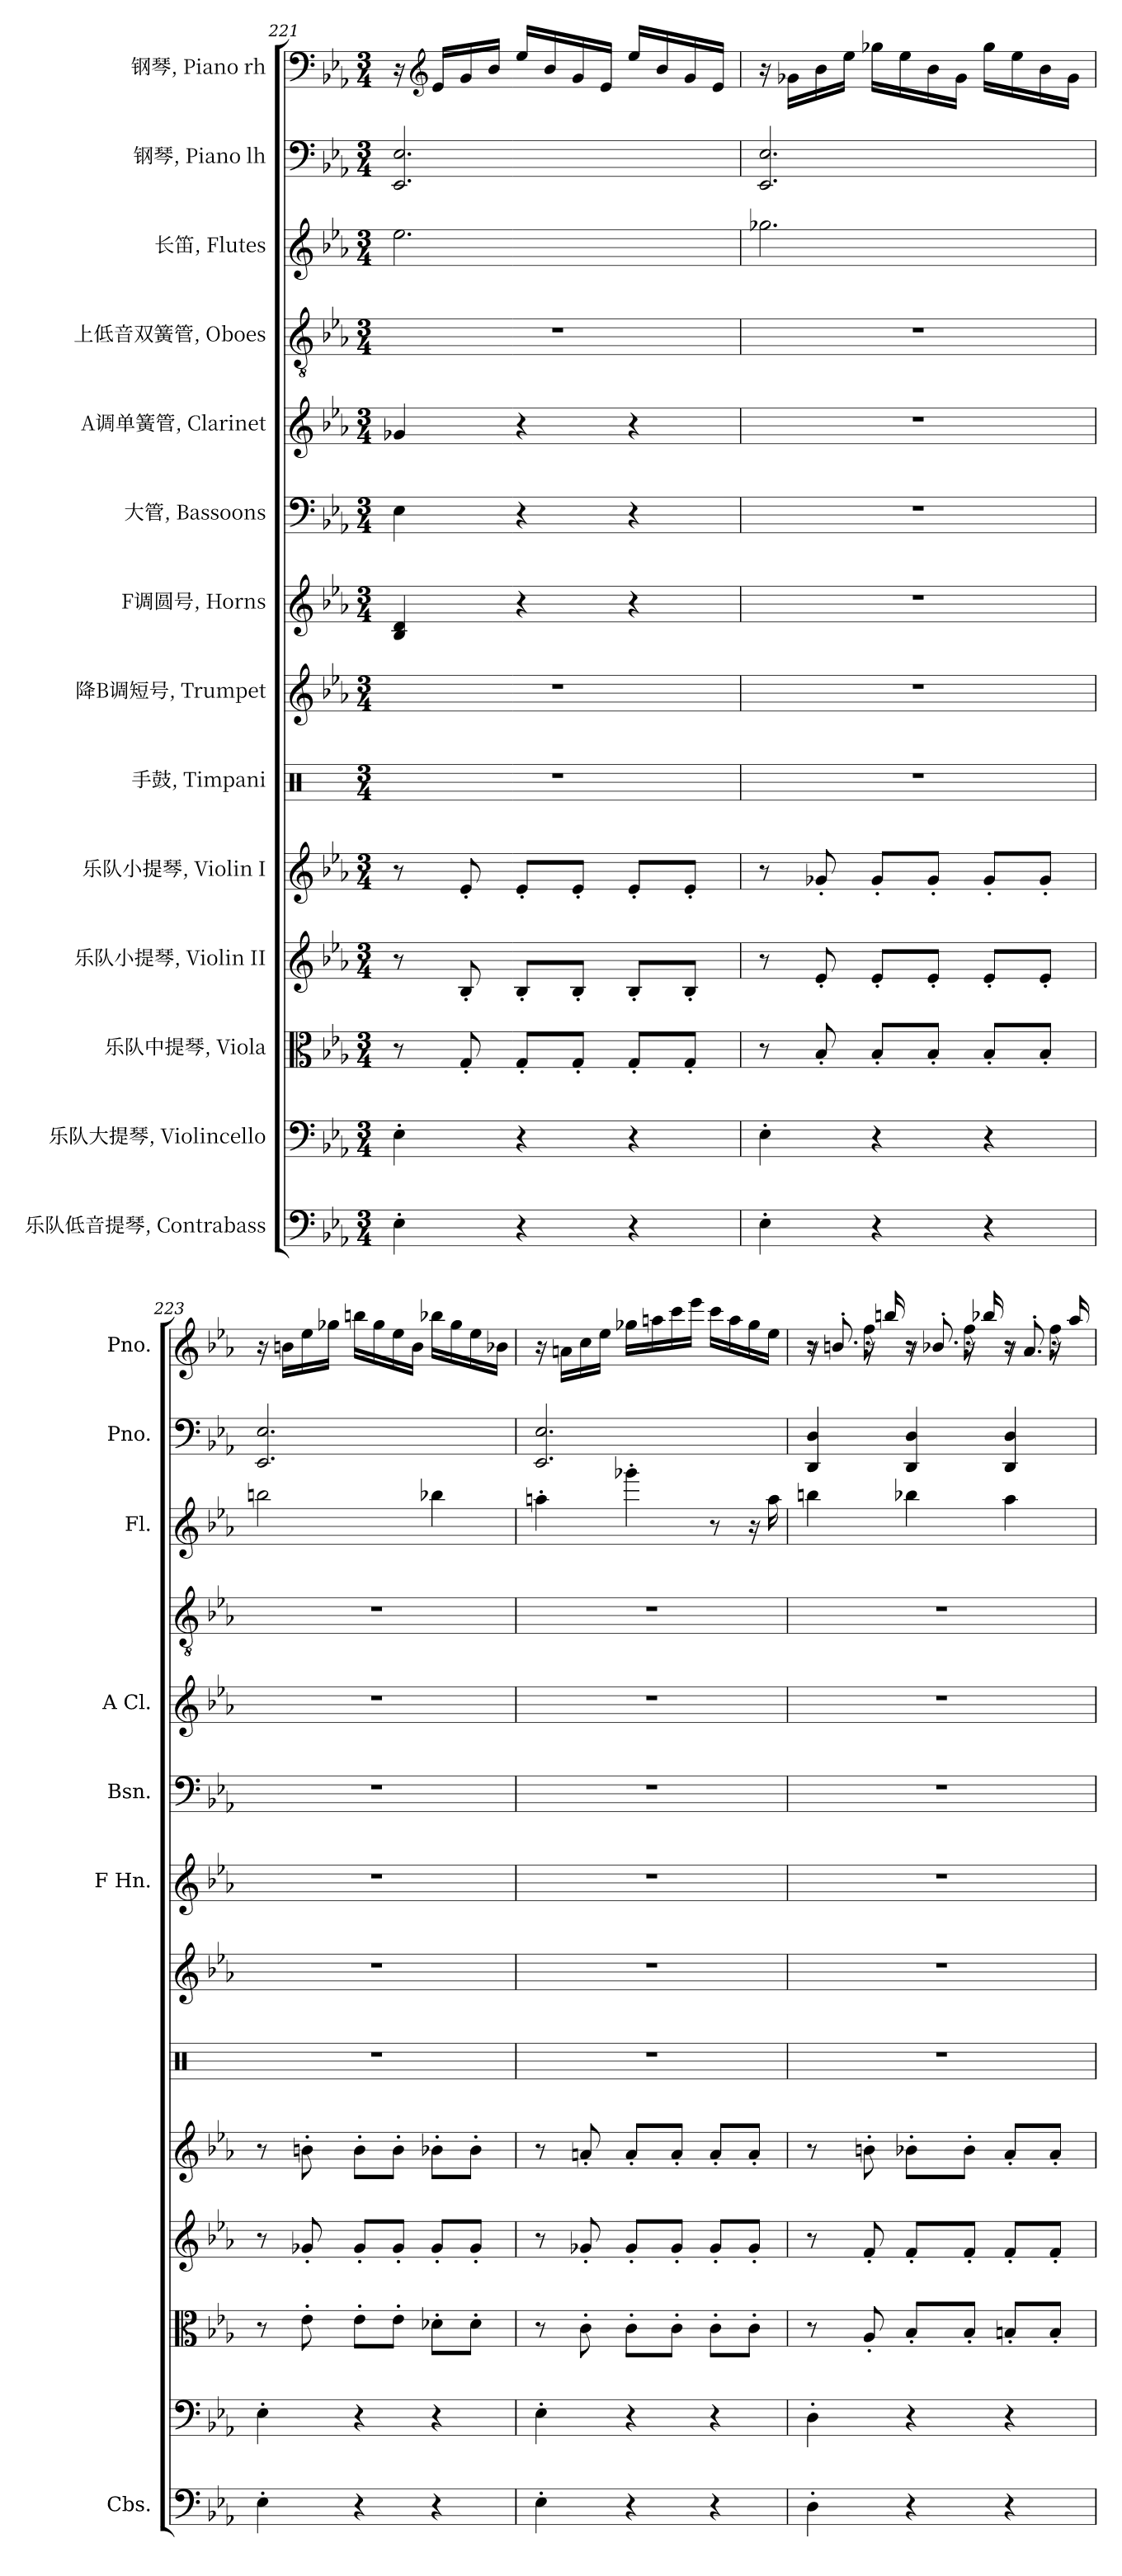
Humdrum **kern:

**kern	**kern	**kern	**kern	**kern	**kern	**kern	**kern	**kern	**kern	**kern	**kern	**kern	**kern
*part14	*part13	*part12	*part11	*part10	*part9	*part8	*part7	*part6	*part5	*part4	*part3	*part2	*part1
*staff14	*staff13	*staff12	*staff11	*staff10	*staff9	*staff8	*staff7	*staff6	*staff5	*staff4	*staff3	*staff2	*staff1
*I"乐队低音提琴, Contrabass	*I"乐队大提琴, Violincello	*I"乐队中提琴, Viola	*I"乐队小提琴, Violin II	*I"乐队小提琴, Violin I	*I"手鼓, Timpani	*I"降B调短号, Trumpet	*I"F调圆号, Horns	*I"大管, Bassoons	*I"A调单簧管, Clarinet	*I"上低音双簧管, Oboes	*I"长笛, Flutes	*I"钢琴, Piano lh	*I"钢琴, Piano rh
*I'Cbs.	*	*	*	*	*	*	*I'F Hn.	*I'Bsn.	*I'A Cl.	*	*I'Fl.	*I'Pno.	*I'Pno.
*clefF4	*clefF4	*clefC3	*clefG2	*clefG2	*clefX	*clefG2	*clefG2	*clefF4	*clefG2	*clefGv2	*clefG2	*clefF4	*clefF4
*ITrd7c12	*	*	*	*	*	*ITrd1c2	*ITrd4c7	*	*ITrd2c3	*	*	*	*
*k[b-e-a-]	*k[b-e-a-]	*k[b-e-a-]	*k[b-e-a-]	*k[b-e-a-]	*k[]	*k[b-e-a-d-g-]	*k[b-e-a-d-]	*k[b-e-a-]	*k[]	*k[b-e-a-]	*k[b-e-a-]	*k[b-e-a-]	*k[b-e-a-]
*M3/4	*M3/4	*M3/4	*M3/4	*M3/4	*M3/4	*M3/4	*M3/4	*M3/4	*M3/4	*M3/4	*M3/4	*M3/4	*M3/4
=221	=221	=221	=221	=221	=221	=221	=221	=221	=221	=221	=221	=221	=221
4EE-'\	4E-'\	8r	8r	8r	2.r	2.r	4E-/ 4G/	4E-\	4e-X/	2.r	2.ee-\	2.EE-/ 2.E-/	16r
*	*	*	*	*	*	*	*	*	*	*	*	*	*clefG2
.	.	.	.	.	.	.	.	.	.	.	.	.	16e-/LL
.	.	8G'/	8B-'/	8e-'/	.	.	.	.	.	.	.	.	16g/
.	.	.	.	.	.	.	.	.	.	.	.	.	16b-/JJ
4r	4r	8G'/L	8B-'/L	8e-'/L	.	.	4r	4r	4r	.	.	.	16ee-/LL
.	.	.	.	.	.	.	.	.	.	.	.	.	16b-/
.	.	8G'/J	8B-'/J	8e-'/J	.	.	.	.	.	.	.	.	16g/
.	.	.	.	.	.	.	.	.	.	.	.	.	16e-/JJ
4r	4r	8G'/L	8B-'/L	8e-'/L	.	.	4r	4r	4r	.	.	.	16ee-/LL
.	.	.	.	.	.	.	.	.	.	.	.	.	16b-/
.	.	8G'/J	8B-'/J	8e-'/J	.	.	.	.	.	.	.	.	16g/
.	.	.	.	.	.	.	.	.	.	.	.	.	16e-/JJ
!!LO:PB:g=z
=222	=222	=222	=222	=222	=222	=222	=222	=222	=222	=222	=222	=222	=222
4EE-'\	4E-'\	8r	8r	8r	2.r	2.r	2.r	2.r	2.r	2.r	2.gg-X\	2.EE-/ 2.E-/	16r
.	.	.	.	.	.	.	.	.	.	.	.	.	16g-X\LL
.	.	8B-'/	8e-'/	8g-X'/	.	.	.	.	.	.	.	.	16b-\
.	.	.	.	.	.	.	.	.	.	.	.	.	16ee-\JJ
4r	4r	8B-'/L	8e-'/L	8g-'/L	.	.	.	.	.	.	.	.	16gg-X\LL
.	.	.	.	.	.	.	.	.	.	.	.	.	16ee-\
.	.	8B-'/J	8e-'/J	8g-'/J	.	.	.	.	.	.	.	.	16b-\
.	.	.	.	.	.	.	.	.	.	.	.	.	16g-\JJ
4r	4r	8B-'/L	8e-'/L	8g-'/L	.	.	.	.	.	.	.	.	16gg-\LL
.	.	.	.	.	.	.	.	.	.	.	.	.	16ee-\
.	.	8B-'/J	8e-'/J	8g-'/J	.	.	.	.	.	.	.	.	16b-\
.	.	.	.	.	.	.	.	.	.	.	.	.	16g-\JJ
=223	=223	=223	=223	=223	=223	=223	=223	=223	=223	=223	=223	=223	=223
4EE-'\	4E-'\	8r	8r	8r	2.r	2.r	2.r	2.r	2.r	2.r	2bbn\	2.EE-/ 2.E-/	16r
.	.	.	.	.	.	.	.	.	.	.	.	.	16bn\LL
.	.	8e-'\	8g-X'/	8bn'\	.	.	.	.	.	.	.	.	16ee-\
.	.	.	.	.	.	.	.	.	.	.	.	.	16gg-X\JJ
4r	4r	8e-'\L	8g-'/L	8b'\L	.	.	.	.	.	.	.	.	16bbn\LL
.	.	.	.	.	.	.	.	.	.	.	.	.	16gg-\
.	.	8e-'\J	8g-'/J	8b'\J	.	.	.	.	.	.	.	.	16ee-\
.	.	.	.	.	.	.	.	.	.	.	.	.	16b\JJ
4r	4r	8d-X'\L	8g-'/L	8b-X'\L	.	.	.	.	.	.	4bb-X\	.	16bb-X\LL
.	.	.	.	.	.	.	.	.	.	.	.	.	16gg-\
.	.	8d-'\J	8g-'/J	8b-'\J	.	.	.	.	.	.	.	.	16ee-\
.	.	.	.	.	.	.	.	.	.	.	.	.	16b-X\JJ
!!LO:PB:g=z
=224	=224	=224	=224	=224	=224	=224	=224	=224	=224	=224	=224	=224	=224
4EE-'\	4E-'\	8r	8r	8r	2.r	2.r	2.r	2.r	2.r	2.r	4aan'\	2.EE-/ 2.E-/	16r
.	.	.	.	.	.	.	.	.	.	.	.	.	16an\LL
.	.	8c'\	8g-X'/	8an'/	.	.	.	.	.	.	.	.	16cc\
.	.	.	.	.	.	.	.	.	.	.	.	.	16ee-\JJ
4r	4r	8c'\L	8g-'/L	8a'/L	.	.	.	.	.	.	4ggg-X'\	.	16gg-X\LL
.	.	.	.	.	.	.	.	.	.	.	.	.	16aan\
.	.	8c'\J	8g-'/J	8a'/J	.	.	.	.	.	.	.	.	16ccc\
.	.	.	.	.	.	.	.	.	.	.	.	.	16eee-\JJ
4r	4r	8c'\L	8g-'/L	8a'/L	.	.	.	.	.	.	8r	.	16ccc\LL
.	.	.	.	.	.	.	.	.	.	.	.	.	16aa\
.	.	8c'\J	8g-'/J	8a'/J	.	.	.	.	.	.	16r	.	16gg-\
.	.	.	.	.	.	.	.	.	.	.	16aa\	.	16ee-\JJ
=225	=225	=225	=225	=225	=225	=225	=225	=225	=225	=225	=225	=225	=225
*	*	*	*	*	*	*	*	*	*	*	*	*	*^
*	*	*	*	*	*	*	*	*	*	*	*	*	*	*^
4DD'\	4D'\	8r	8r	8r	2.r	2.r	2.r	2.r	2.r	2.r	4bbn\	4DD/ 4D/	8r	8r	16r
.	.	.	.	.	.	.	.	.	.	.	.	.	.	.	8.bn'/
.	.	8A-'/	8f'/	8bn'\	.	.	.	.	.	.	.	.	16r	8ff\	.
.	.	.	.	.	.	.	.	.	.	.	.	.	16bbn/	.	.
4r	4r	8B-'/L	8f'/L	8b-X'\L	.	.	.	.	.	.	4bb-X\	4DD/ 4D/	8r	8r	16r
.	.	.	.	.	.	.	.	.	.	.	.	.	.	.	8.b-X'/
.	.	8B-'/J	8f'/J	8b-'\J	.	.	.	.	.	.	.	.	16r	8ff\	.
.	.	.	.	.	.	.	.	.	.	.	.	.	16bb-X/	.	.
4r	4r	8Bn'/L	8f'/L	8a-'/L	.	.	.	.	.	.	4aa-\	4DD/ 4D/	8r	8r	16r
.	.	.	.	.	.	.	.	.	.	.	.	.	.	.	8.a-'/
.	.	8B'/J	8f'/J	8a-'/J	.	.	.	.	.	.	.	.	16r	8ff\	.
.	.	.	.	.	.	.	.	.	.	.	.	.	16aa-/	.	.
*	*	*	*	*	*	*	*	*	*	*	*	*	*v	*v	*v
=	=	=	=	=	=	=	=	=	=	=	=	=	=
*-	*-	*-	*-	*-	*-	*-	*-	*-	*-	*-	*-	*-	*-
